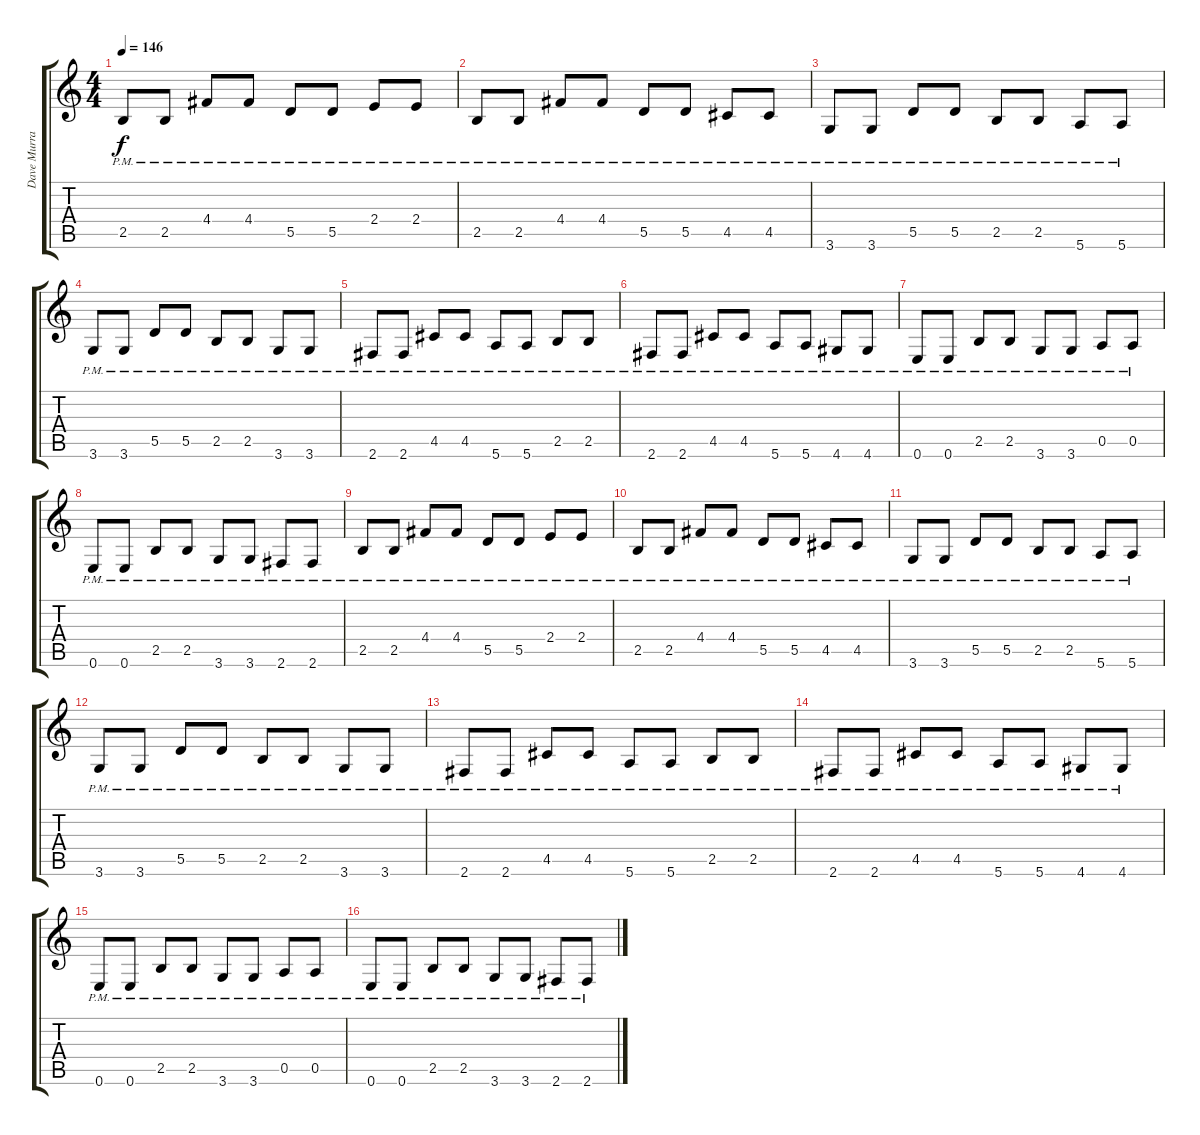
\track ("Dave Murray" "Dave Murra") {instrument distortionguitar}
\staff {score tabs}
\tuning (E4 B3 G3 D3 A2 E2) {hide}
\ts (4 4)
\tempo 146
\clef g2
\ks c
2.5{pm}.8{dy f} 2.5{pm}.8 4.4{pm}.8 4.4{pm}.8 5.5{pm}.8 5.5{pm}.8 2.4{pm}.8 2.4{pm}.8 |
2.5{pm}.8 2.5{pm}.8 4.4{pm}.8 4.4{pm}.8 5.5{pm}.8 5.5{pm}.8 4.5{pm}.8 4.5{pm}.8 |
3.6{pm}.8 3.6{pm}.8 5.5{pm}.8 5.5{pm}.8 2.5{pm}.8 2.5{pm}.8 5.6{pm}.8 5.6{pm}.8 |
3.6{pm}.8 3.6{pm}.8 5.5{pm}.8 5.5{pm}.8 2.5{pm}.8 2.5{pm}.8 3.6{pm}.8 3.6{pm}.8 |
2.6{pm}.8 2.6{pm}.8 4.5{pm}.8 4.5{pm}.8 5.6{pm}.8 5.6{pm}.8 2.5{pm}.8 2.5{pm}.8 |
2.6{pm}.8 2.6{pm}.8 4.5{pm}.8 4.5{pm}.8 5.6{pm}.8 5.6{pm}.8 4.6{pm}.8 4.6{pm}.8 |
0.6{pm}.8 0.6{pm}.8 2.5{pm}.8 2.5{pm}.8 3.6{pm}.8 3.6{pm}.8 0.5{pm}.8 0.5{pm}.8 |
0.6{pm}.8 0.6{pm}.8 2.5{pm}.8 2.5{pm}.8 3.6{pm}.8 3.6{pm}.8 2.6{pm}.8 2.6{pm}.8 |
2.5{pm}.8 2.5{pm}.8 4.4{pm}.8 4.4{pm}.8 5.5{pm}.8 5.5{pm}.8 2.4{pm}.8 2.4{pm}.8 |
2.5{pm}.8 2.5{pm}.8 4.4{pm}.8 4.4{pm}.8 5.5{pm}.8 5.5{pm}.8 4.5{pm}.8 4.5{pm}.8 |
3.6{pm}.8 3.6{pm}.8 5.5{pm}.8 5.5{pm}.8 2.5{pm}.8 2.5{pm}.8 5.6{pm}.8 5.6{pm}.8 |
3.6{pm}.8 3.6{pm}.8 5.5{pm}.8 5.5{pm}.8 2.5{pm}.8 2.5{pm}.8 3.6{pm}.8 3.6{pm}.8 |
2.6{pm}.8 2.6{pm}.8 4.5{pm}.8 4.5{pm}.8 5.6{pm}.8 5.6{pm}.8 2.5{pm}.8 2.5{pm}.8 |
2.6{pm}.8 2.6{pm}.8 4.5{pm}.8 4.5{pm}.8 5.6{pm}.8 5.6{pm}.8 4.6{pm}.8 4.6{pm}.8 |
0.6{pm}.8 0.6{pm}.8 2.5{pm}.8 2.5{pm}.8 3.6{pm}.8 3.6{pm}.8 0.5{pm}.8 0.5{pm}.8 |
0.6{pm}.8 0.6{pm}.8 2.5{pm}.8 2.5{pm}.8 3.6{pm}.8 3.6{pm}.8 2.6{pm}.8 2.6{pm}.8
